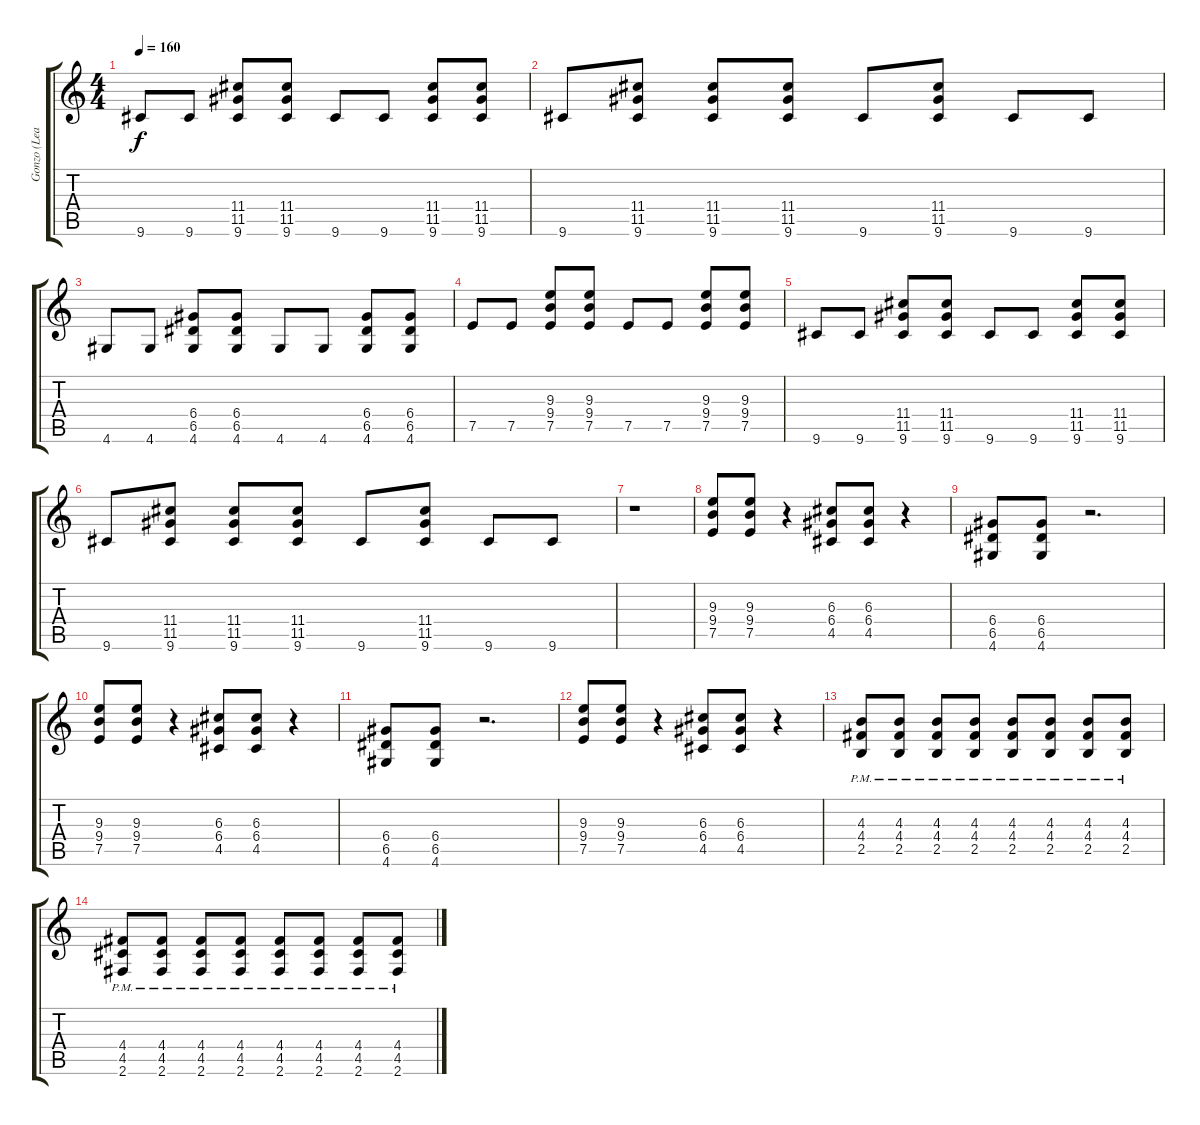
\track ("Gonzo (Lead Guitar)" "Gonzo (Lea") {instrument distortionguitar}
\staff {score tabs}
\tuning (E4 B3 G3 D3 A2 E2) {hide}
\ts (4 4)
\tempo 160
\clef g2
\ks c
9.6.8{dy f} 9.6.8 (11.4 11.5 9.6).8 (11.4 11.5 9.6).8 9.6.8 9.6.8 (11.4 11.5 9.6).8 (11.4 11.5 9.6).8 |
9.6.8 (11.4 11.5 9.6).8 (11.4 11.5 9.6).8 (11.4 11.5 9.6).8 9.6.8 (11.4 11.5 9.6).8 9.6.8 9.6.8 |
4.6.8 4.6.8 (6.4 6.5 4.6).8 (6.4 6.5 4.6).8 4.6.8 4.6.8 (6.4 6.5 4.6).8 (6.4 6.5 4.6).8 |
7.5.8 7.5.8 (9.3 9.4 7.5).8 (9.3 9.4 7.5).8 7.5.8 7.5.8 (9.3 9.4 7.5).8 (9.3 9.4 7.5).8 |
9.6.8 9.6.8 (11.4 11.5 9.6).8 (11.4 11.5 9.6).8 9.6.8 9.6.8 (11.4 11.5 9.6).8 (11.4 11.5 9.6).8 |
9.6.8 (11.4 11.5 9.6).8 (11.4 11.5 9.6).8 (11.4 11.5 9.6).8 9.6.8 (11.4 11.5 9.6).8 9.6.8 9.6.8 |
r.1 |
(9.3 9.4 7.5).8 (9.3 9.4 7.5).8 r.4 (6.3 6.4 4.5).8 (6.3 6.4 4.5).8 r.4 |
(6.4 6.5 4.6).8 (6.4 6.5 4.6).8 r.2{d} |
(9.3 9.4 7.5).8 (9.3 9.4 7.5).8 r.4 (6.3 6.4 4.5).8 (6.3 6.4 4.5).8 r.4 |
(6.4 6.5 4.6).8 (6.4 6.5 4.6).8 r.2{d} |
(9.3 9.4 7.5).8 (9.3 9.4 7.5).8 r.4 (6.3 6.4 4.5).8 (6.3 6.4 4.5).8 r.4 |
(4.3{pm} 4.4{pm} 2.5{pm}).8 (4.3{pm} 4.4{pm} 2.5{pm}).8 (4.3{pm} 4.4{pm} 2.5{pm}).8 (4.3{pm} 4.4{pm} 2.5{pm}).8 (4.3{pm} 4.4{pm} 2.5{pm}).8 (4.3{pm} 4.4{pm} 2.5{pm}).8 (4.3{pm} 4.4{pm} 2.5{pm}).8 (4.3{pm} 4.4{pm} 2.5{pm}).8 |
(4.4{pm} 4.5{pm} 2.6{pm}).8 (4.4{pm} 4.5{pm} 2.6{pm}).8 (4.4{pm} 4.5{pm} 2.6{pm}).8 (4.4{pm} 4.5{pm} 2.6{pm}).8 (4.4{pm} 4.5{pm} 2.6{pm}).8 (4.4{pm} 4.5{pm} 2.6{pm}).8 (4.4{pm} 4.5{pm} 2.6{pm}).8 (4.4{pm} 4.5{pm} 2.6{pm}).8
